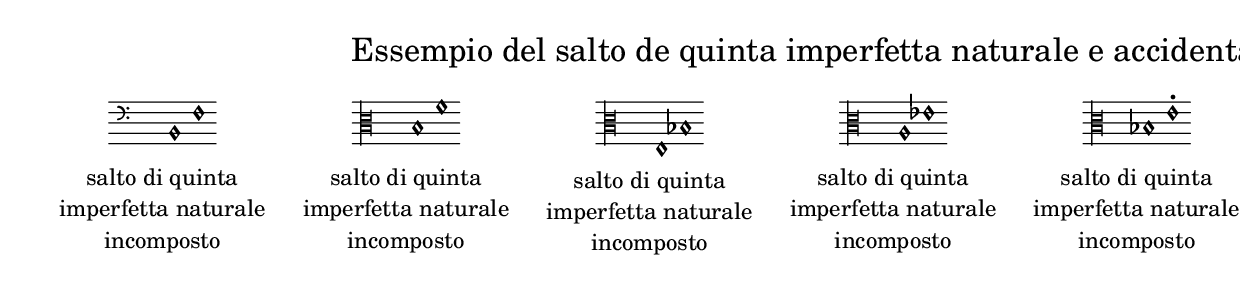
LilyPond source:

\version "2.22.2"

% Auto generated file

\header {
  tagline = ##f
}

dot = {
   \once \override Script.add-stem-support = ##f
   \once \override Script.toward-stem-shift = 0
   \once \override Script.skyline-horizontal-padding = 0
   \once \override Script.direction = 1
   \once \override Script.font-size = 1
}

\markup {
  \center-column {
    \line {
      \center-align
      \fontsize#3 { \concat { \normal-text "Essempio del salto de quinta imperfetta naturale e accidentale, incomposto"} }
    }
    \null
    \line {
      \center-column {

        \line {
          \score {
            <<
              \new Staff \with { instrumentName = ""} {
                \override Staff.TimeSignature.stencil = ##f
                \override Staff.NoteHead.style = #'baroque
                \accidentalStyle Score.forget
                \override Rest.style = #'mensural
                \override NoteHead.style = #'petrucci
                \cadenzaOn
                \clef "mensural-f"
                \key c #`((0 . ,NATURAL) (1 . ,NATURAL) (2 . ,NATURAL)
                          (3 . ,NATURAL) (4 . ,NATURAL) (5 . ,NATURAL)
                          (6 . ,NATURAL))  b,1   f1  
                \cadenzaOff
              }
            >>
            \layout {
              \context {
                \Score
                \override SpacingSpanner.common-shortest-duration = #(ly:make-moment 1)
              }
            }
          }
        }
        \null
        \line {
          \left-align {  \normal-text "salto di quinta" }
        }
        \line {
          \left-align {  \normal-text "imperfetta naturale" }
        }
        \line {
          \left-align {  \normal-text "incomposto" }
        }

      }
      \hspace #3 
      \center-column {

        \line {
          \score {
            <<
              \new Staff \with { instrumentName = ""} {
                \override Staff.TimeSignature.stencil = ##f
                \override Staff.NoteHead.style = #'baroque
                \accidentalStyle Score.forget
                \override Rest.style = #'mensural
                \override NoteHead.style = #'petrucci
                \cadenzaOn
                \clef "mensural-c3"
                \key c #`((0 . ,NATURAL) (1 . ,NATURAL) (2 . ,NATURAL)
                          (3 . ,NATURAL) (4 . ,NATURAL) (5 . ,NATURAL)
                          (6 . ,NATURAL))  b1   f'1  
                \cadenzaOff
              }
            >>
            \layout {
              \context {
                \Score
                \override SpacingSpanner.common-shortest-duration = #(ly:make-moment 1)
              }
            }
          }
        }
        \null
        \line {
          \left-align {  \normal-text "salto di quinta" }
        }
        \line {
          \left-align {  \normal-text "imperfetta naturale" }
        }
        \line {
          \left-align {  \normal-text "incomposto" }
        }

      }
      \hspace #3 
      \center-column {

        \line {
          \score {
            <<
              \new Staff \with { instrumentName = ""} {
                \override Staff.TimeSignature.stencil = ##f
                \override Staff.NoteHead.style = #'baroque
                \accidentalStyle Score.forget
                \override Rest.style = #'mensural
                \override NoteHead.style = #'petrucci
                \cadenzaOn
                \clef "mensural-c3"
                \key c #`((0 . ,NATURAL) (1 . ,NATURAL) (2 . ,NATURAL)
                          (3 . ,NATURAL) (4 . ,NATURAL) (5 . ,NATURAL)
                          (6 . ,NATURAL))  e1   bes1  
                \cadenzaOff
              }
            >>
            \layout {
              \context {
                \Score
                \override SpacingSpanner.common-shortest-duration = #(ly:make-moment 1)
              }
            }
          }
        }
        \null
        \line {
          \left-align {  \normal-text "salto di quinta" }
        }
        \line {
          \left-align {  \normal-text "imperfetta naturale" }
        }
        \line {
          \left-align {  \normal-text "incomposto" }
        }

      }
      \hspace #3 
      \center-column {

        \line {
          \score {
            <<
              \new Staff \with { instrumentName = ""} {
                \override Staff.TimeSignature.stencil = ##f
                \override Staff.NoteHead.style = #'baroque
                \accidentalStyle Score.forget
                \override Rest.style = #'mensural
                \override NoteHead.style = #'petrucci
                \cadenzaOn
                \clef "mensural-c3"
                \key c #`((0 . ,NATURAL) (1 . ,NATURAL) (2 . ,NATURAL)
                          (3 . ,NATURAL) (4 . ,NATURAL) (5 . ,NATURAL)
                          (6 . ,NATURAL))  a1   es'1  
                \cadenzaOff
              }
            >>
            \layout {
              \context {
                \Score
                \override SpacingSpanner.common-shortest-duration = #(ly:make-moment 1)
              }
            }
          }
        }
        \null
        \line {
          \left-align {  \normal-text "salto di quinta" }
        }
        \line {
          \left-align {  \normal-text "imperfetta naturale" }
        }
        \line {
          \left-align {  \normal-text "incomposto" }
        }

      }
      \hspace #3 
      \center-column {

        \line {
          \score {
            <<
              \new Staff \with { instrumentName = ""} {
                \override Staff.TimeSignature.stencil = ##f
                \override Staff.NoteHead.style = #'baroque
                \accidentalStyle Score.forget
                \override Rest.style = #'mensural
                \override NoteHead.style = #'petrucci
                \cadenzaOn
                \clef "mensural-c3"
                \key c #`((0 . ,NATURAL) (1 . ,NATURAL) (2 . ,NATURAL)
                          (3 . ,NATURAL) (4 . ,NATURAL) (5 . ,NATURAL)
                          (6 . ,NATURAL))  bes1   \dot e'1-.  
                \cadenzaOff
              }
            >>
            \layout {
              \context {
                \Score
                \override SpacingSpanner.common-shortest-duration = #(ly:make-moment 1)
              }
            }
          }
        }
        \null
        \line {
          \left-align {  \normal-text "salto di quinta" }
        }
        \line {
          \left-align {  \normal-text "imperfetta naturale" }
        }
        \line {
          \left-align {  \normal-text "incomposto" }
        }

      }
      \hspace #3 
      \center-column {

        \line {
          \score {
            <<
              \new Staff \with { instrumentName = ""} {
                \override Staff.TimeSignature.stencil = ##f
                \override Staff.NoteHead.style = #'baroque
                \accidentalStyle Score.forget
                \override Rest.style = #'mensural
                \override NoteHead.style = #'petrucci
                \cadenzaOn
                \clef "mensural-c3"
                \key c #`((0 . ,NATURAL) (1 . ,NATURAL) (2 . ,NATURAL)
                          (3 . ,NATURAL) (4 . ,NATURAL) (5 . ,NATURAL)
                          (6 . ,NATURAL))  g1   e'1  
                \cadenzaOff
              }
            >>
            \layout {
              \context {
                \Score
                \override SpacingSpanner.common-shortest-duration = #(ly:make-moment 1)
              }
            }
          }
        }
        \null
        \line {
          \left-align {  \normal-text "salto di quinta" }
        }
        \line {
          \left-align {  \normal-text "imperfetta naturale" }
        }
        \line {
          \left-align {  \normal-text "incomposto" }
        }

      }
      \hspace #3 
      \center-column {

        \line {
          \score {
            <<
              \new Staff \with { instrumentName = ""} {
                \override Staff.TimeSignature.stencil = ##f
                \override Staff.NoteHead.style = #'baroque
                \accidentalStyle Score.forget
                \override Rest.style = #'mensural
                \override NoteHead.style = #'petrucci
                \cadenzaOn
                \clef "mensural-c3"
                \key c #`((0 . ,NATURAL) (1 . ,NATURAL) (2 . ,NATURAL)
                          (3 . ,NATURAL) (4 . ,NATURAL) (5 . ,NATURAL)
                          (6 . ,NATURAL))  c'1   fis1  
                \cadenzaOff
              }
            >>
            \layout {
              \context {
                \Score
                \override SpacingSpanner.common-shortest-duration = #(ly:make-moment 1)
              }
            }
          }
        }
        \null
        \line {
          \left-align {  \normal-text "salto di quinta" }
        }
        \line {
          \left-align {  \normal-text "imperfetta naturale" }
        }
        \line {
          \left-align {  \normal-text "incomposto" }
        }

      }
      \hspace #3 

    }
  }
}